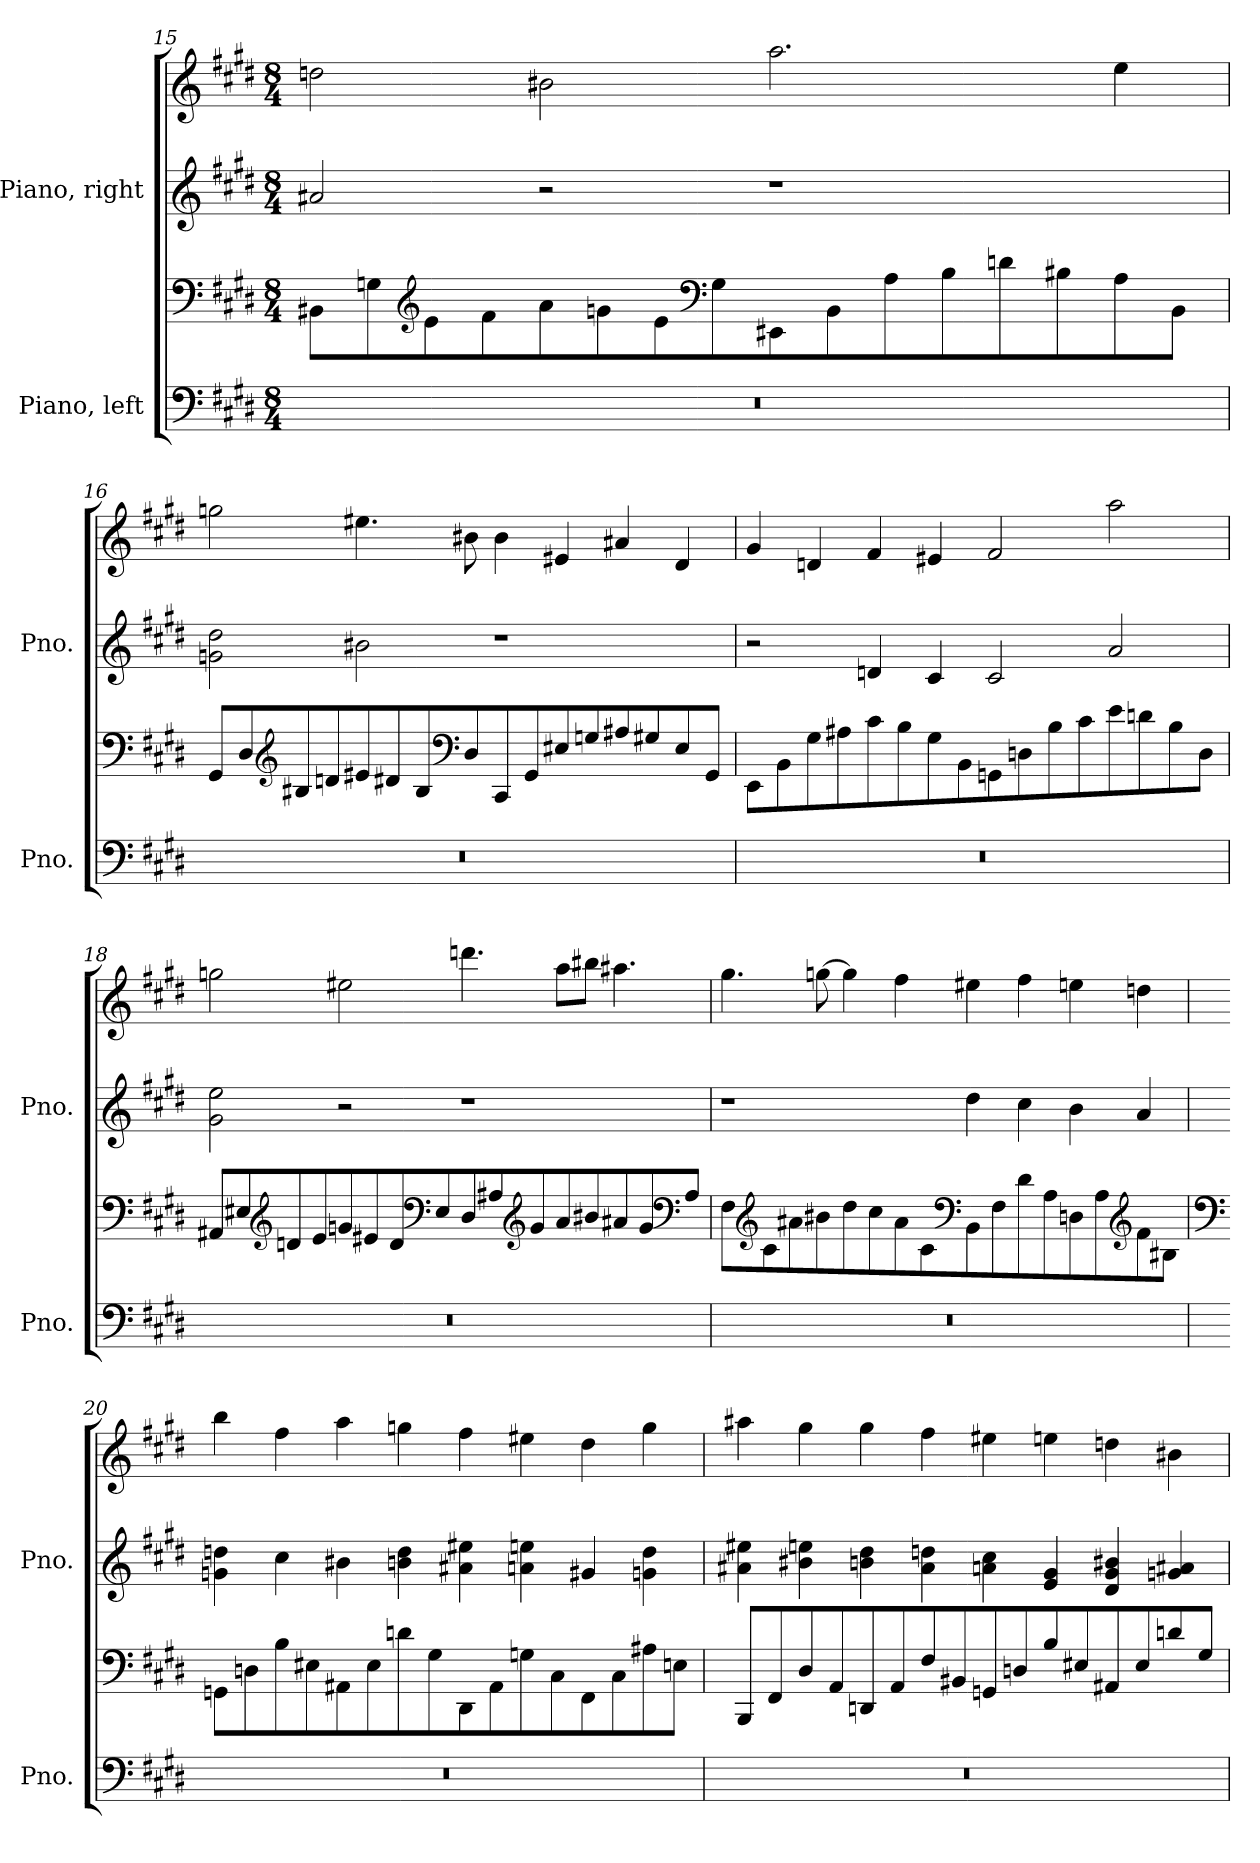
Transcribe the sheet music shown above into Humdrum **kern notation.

**kern	**kern	**kern	**kern
*part2	*part2	*part1	*part1
*staff4	*staff3	*staff2	*staff1
*I"Piano, left	*	*I"Piano, right	*
*I'Pno.	*	*I'Pno.	*
!!LO:LB:g=z
*clefF4	*clefF4	*clefG2	*clefG2
*k[f#c#g#d#]	*k[f#c#g#d#]	*k[f#c#g#d#]	*k[f#c#g#d#]
*M8/4	*M8/4	*M8/4	*M8/4
=15	=15	=15	=15
0r	8BB#X\L	2a#X/	2ddn\
.	8Gn\	.	.
*	*clefG2	*	*
.	8e\	.	.
.	8f#\	.	.
.	8a\	2r	2b#X\
.	8gn\	.	.
.	8e\	.	.
*	*clefF4	*	*
.	8G\	.	.
.	8EE#X\	1r	2.aa\
.	8BB#\	.	.
.	8A\	.	.
.	8B\	.	.
.	8dn\	.	.
.	8B#X\	.	.
.	8A\	.	4ee\
.	8BB#\J	.	.
!!LO:PB:g=z
=16	=16	=16	=16
0r	8GG#/L	2gn\ 2dd#\	2ggn\
.	8D#/	.	.
*	*clefG2	*	*
.	8B#X/	.	.
.	8dn/	.	.
.	8e#X/	2b#X\	4.ee#X\
.	8d#X/	.	.
.	8B#/	.	.
*	*clefF4	*	*
.	8D#/	.	8b#X\
.	8CC#/	1r	4b#\
.	8GG#/	.	.
.	8E#X/	.	4e#X/
.	8Gn/	.	.
.	8A#X/	.	4a#X/
.	8G#X/	.	.
.	8E#/	.	4d#/
.	8GG#/J	.	.
!!LO:LB:g=z
=17	=17	=17	=17
0r	8EE\L	2r	4g#/
.	8BB\	.	.
.	8G#\	.	4dn/
.	8A#X\	.	.
.	8c#\	4dn/	4f#/
.	8B\	.	.
.	8G#\	4c#/	4e#X/
.	8BB\	.	.
.	8GGn\	2c#/	2f#/
.	8Dn\	.	.
.	8B\	.	.
.	8c#\	.	.
.	8e\	2a/	2aa\
.	8dn\	.	.
.	8B\	.	.
.	8D\J	.	.
!!LO:LB:g=z
=18	=18	=18	=18
0r	8AA#X/L	2g#\ 2ee\	2ggn\
.	8E#X/	.	.
*	*clefG2	*	*
.	8dn/	.	.
.	8e/	.	.
.	8gn/	2r	2ee#X\
.	8e#X/	.	.
.	8d/	.	.
*	*clefF4	*	*
.	8E#/	.	.
.	8D#/	1r	4.dddn\
.	8A#X/	.	.
*	*clefG2	*	*
.	8g/	.	.
.	8a/	.	8aa\L
.	8b#X/	.	8bb#X\J
.	8a#X/	.	4.aa#X\
.	8g/	.	.
*	*clefF4	*	*
.	8A#/J	.	.
!!LO:PB:g=z
=19	=19	=19	=19
0r	8F#\L	1r	4.gg#\
*	*clefG2	*	*
.	8c#\	.	.
.	8a#X\	.	.
.	8b#X\	.	[8ggn\
.	8dd#\	.	4gg\]
.	8cc#\	.	.
.	8a#\	.	4ff#\
.	8c#\	.	.
*	*clefF4	*	*
.	8BB\	4dd#\	4ee#X\
.	8F#\	.	.
.	8d#\	4cc#\	4ff#\
.	8A\	.	.
.	8Dn\	4b\	4een\
.	8A\	.	.
*	*clefG2	*	*
.	8f#\	4a/	4ddn\
.	8B#X\J	.	.
!!LO:LB:g=z
=20	=20	=20	=20
*	*clefF4	*	*
0r	8GGn\L	4gn\ 4ddn\	4bb\
.	8Dn\	.	.
.	8B\	4cc#\	4ff#\
.	8E#X\	.	.
.	8AA#X\	4b#X\	4aa\
.	8E#\	.	.
.	8dn\	4bn\ 4dd\	4ggn\
.	8G#\	.	.
.	8DD#\	4a#X\ 4ee#X\	4ff#\
.	8AA#\	.	.
.	8Gn\	4an\ 4een\	4ee#X\
.	8C#\	.	.
.	8FF#\	4g#X/	4dd#\
.	8C#\	.	.
.	8A#X\	4gn\ 4dd\	4gg\
.	8En\J	.	.
!!LO:LB:g=z
=21	=21	=21	=21
0r	8BBB/L	4a#X\ 4ee#X\	4aa#X\
.	8FF#/	.	.
.	8D#/	4b#X\ 4een\	4gg#\
.	8AA/	.	.
.	8DDn/	4bn\ 4dd#\	4gg#\
.	8AA/	.	.
.	8F#/	4a#\ 4ddn\	4ff#\
.	8BB#X/	.	.
.	8GGn/	4an\ 4cc#\	4ee#X\
.	8Dn/	.	.
.	8B/	4e/ 4g#/	4een\
.	8E#X/	.	.
.	8AA#X/	4d#/ 4g#/ 4b#X/	4ddn\
.	8E#/	.	.
.	8dn/	4gn/ 4a#X/	4b#X\
.	8G#/J	.	.
=	=	=	=
*-	*-	*-	*-
